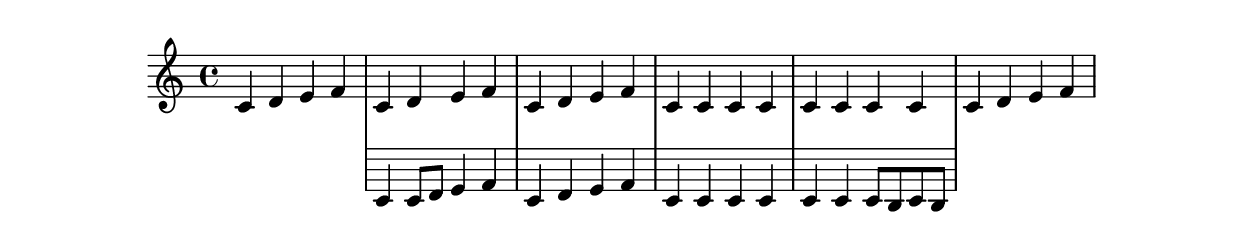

\version "2.3.22"

\header {

texidoc= "
An additional stave can be typeset in the middle of a score line. 
A new context type is created for the temporary staff to avoid printing 
time and key signatures and clef at the beginning of the extra stave.
"
} 

\score {
   {
    \relative c' {
      \context Staff = One { c4 d e f }
      <<
        {c d e f | c d e f | c c c c | c c c c }
        \context TemporaryStaff = Two { c4 c8 d e4 f | c d e f |
          c c c c | c c c8 b c b |}
      >>
      c4 d e f |
    }
  }
  \layout {
    \context {
      \Score
      \consists Span_bar_engraver
      % Avoid a vertical line at the beginning of the system:
      \remove System_start_delimiter_engraver
      % Incorporate the new context in the hierarchy
      \accepts "TemporaryStaff"
    }
    \context {
      \Staff
      \name "TemporaryStaff"
      \alias "Staff"
      \remove "Clef_engraver"
      \remove "Time_signature_engraver"
      \remove "Key_engraver"
    }
  }
}

